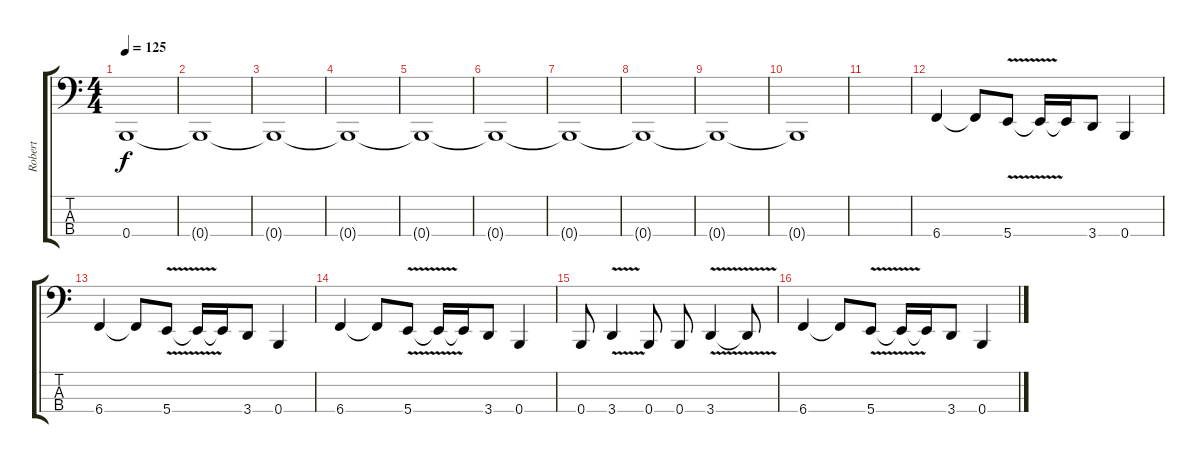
\track ("Robert" "Robert") {instrument electricbassfinger}
\staff {score tabs}
\tuning (G2 D2 A1 B0) {hide}
\ts (4 4)
\tempo 125
\clef f4
\ks c
0.4.1{dy f} |
0.4{t}.1 |
0.4{t}.1 |
0.4{t}.1 |
0.4{t}.1 |
0.4{t}.1 |
0.4{t}.1 |
0.4{t}.1 |
0.4{t}.1 |
0.4{t}.1 |
|
6.4.4 6.4{t}.8 5.4{v}.8 5.4{t}.16 5.4{t}.16 3.4.8 0.4.4 |
6.4.4 6.4{t}.8 5.4{v}.8 5.4{t}.16 5.4{t}.16 3.4.8 0.4.4 |
6.4.4 6.4{t}.8 5.4{v}.8 5.4{t}.16 5.4{t}.16 3.4.8 0.4.4 |
0.4.8 3.4{v}.4 0.4.8 0.4.8 3.4{v}.4 3.4{t}.8 |
6.4.4 6.4{t}.8 5.4{v}.8 5.4{t}.16 5.4{t}.16 3.4.8 0.4.4
